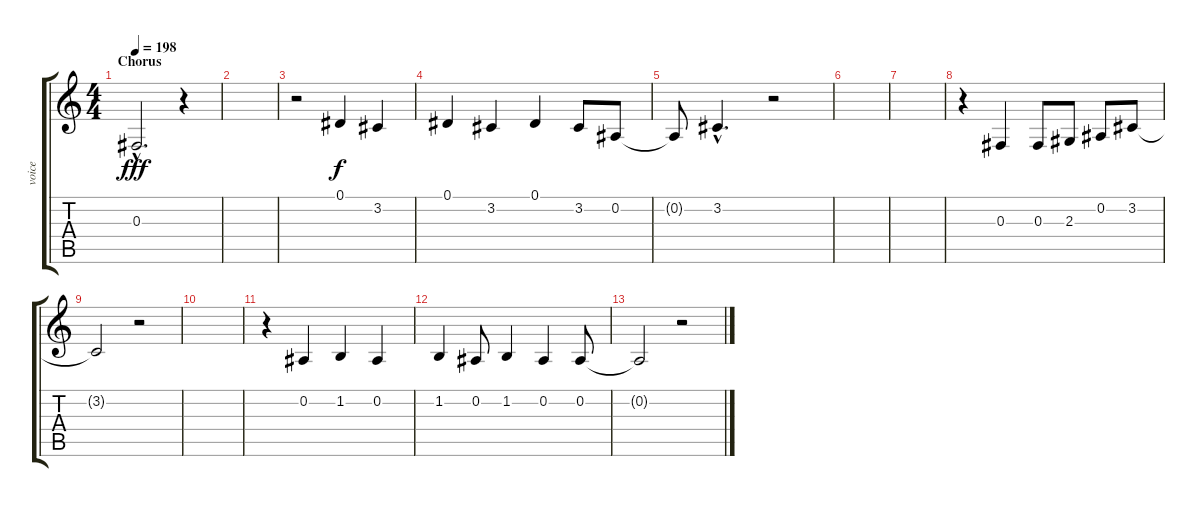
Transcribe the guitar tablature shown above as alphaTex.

\track ("voice" "voice") {instrument lead6voice}
\staff {score tabs}
\tuning (Eb4 Bb3 Gb3 Db3 Ab2 Eb2) {hide}
\ts (4 4)
\section ("" "Chorus")
\tempo 198
\clef g2
\ks c
0.3{hac}.2{d dy fff} r.4 |
|
r.2 0.1.4{dy f} 3.2.4 |
0.1.4 3.2.4 0.1.4 3.2.8 0.2.8 |
0.2{t}.8 3.2{hac}.4{d} r.2 |
|
|
r.4 0.3.4 0.3.8 2.3.8 0.2.8 3.2.8 |
3.2{t}.2 r.2 |
|
r.4 0.2.4 1.2.4 0.2.4 |
1.2.4 0.2.8 1.2.4 0.2.4 0.2.8 |
0.2{t}.2 r.2
